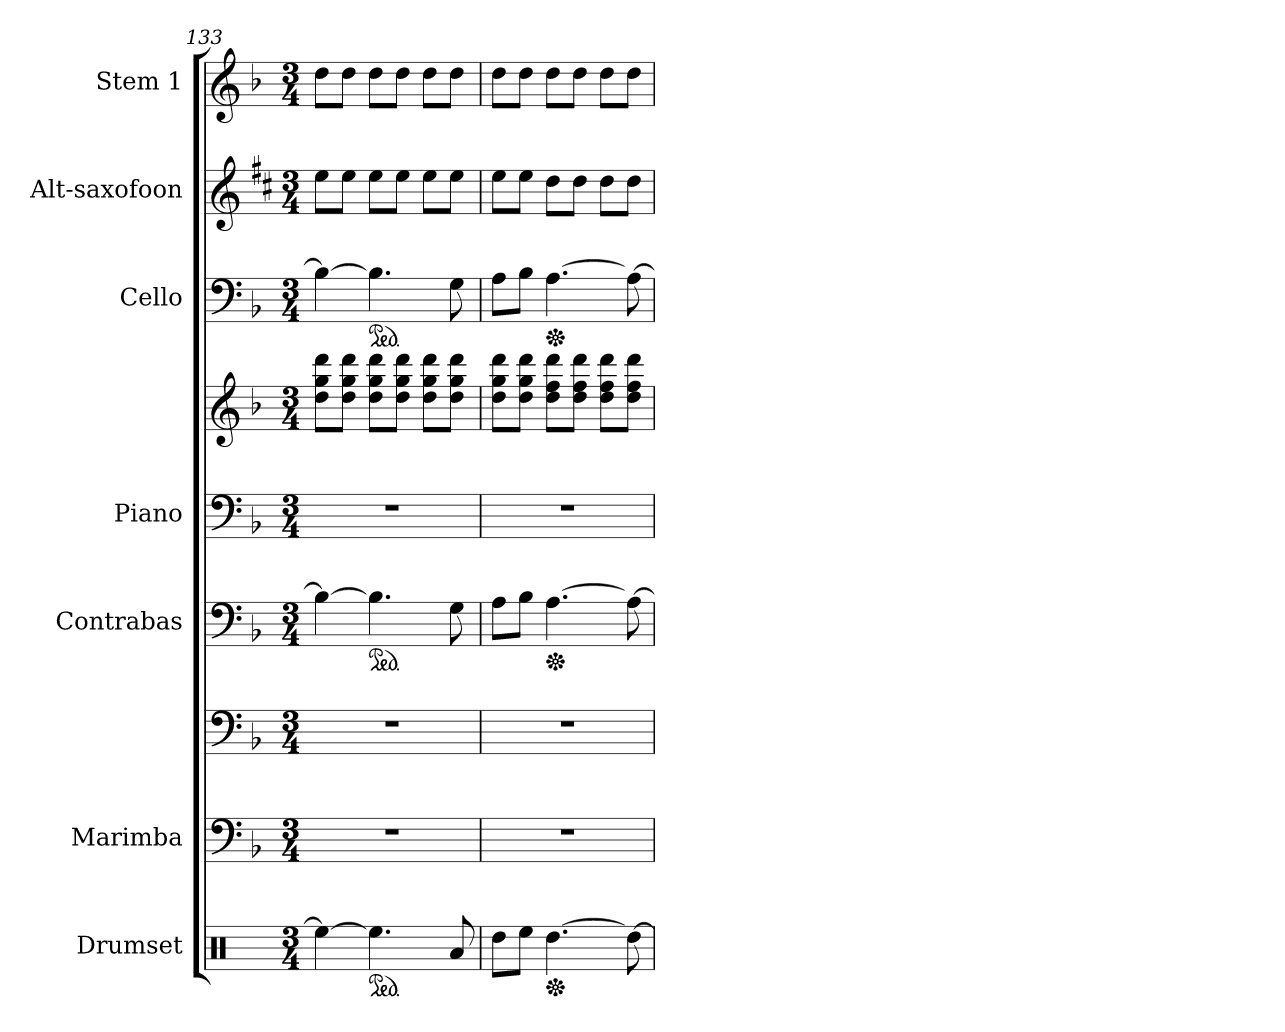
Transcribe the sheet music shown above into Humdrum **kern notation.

**kern	**kern	**kern	**kern	**kern	**kern	**kern	**kern	**kern
*part7	*part6	*part6	*part5	*part4	*part4	*part3	*part2	*part1
*staff9	*staff8	*staff7	*staff6	*staff5	*staff4	*staff3	*staff2	*staff1
*I"Drumset	*I"Marimba	*	*I"Contrabas	*I"Piano	*	*I"Cello	*I"Alt-saxofoon	*I"Stem 1
*I'D. set	*I'Mrm.	*	*I'Ca. Bs.	*I'Pno.	*	*	*I'A. Sax.	*I'Stm. 1
*clefX	*clefF4	*clefF4	*clefF4	*clefF4	*clefG2	*clefF4	*clefG2	*clefG2
*	*	*	*ITrd7c12	*	*	*	*ITrd5c9	*
*k[]	*k[b-]	*k[b-]	*k[b-]	*k[b-]	*k[b-]	*k[b-]	*k[b-]	*k[b-]
*M3/4	*M3/4	*M3/4	*M3/4	*M3/4	*M3/4	*M3/4	*M3/4	*M3/4
=133	=133	=133	=133	=133	=133	=133	=133	=133
4Ree\_	2.r	2.r	4BB-\_	2.r	8dd\ 8gg\ 8ddd\L	4B-\_	8g\L	8dd\L
.	.	.	.	.	8dd\ 8gg\ 8ddd\J	.	8g\J	8dd\J
*ped	*	*	*	*	*	*	*	*
*	*	*	*ped	*	*	*	*	*
*	*	*	*	*	*	*ped	*	*
4.Ree\]	.	.	4.BB-\]	.	8dd\ 8gg\ 8ddd\L	4.B-\]	8g\L	8dd\L
.	.	.	.	.	8dd\ 8gg\ 8ddd\J	.	8g\J	8dd\J
.	.	.	.	.	8dd\ 8gg\ 8ddd\L	.	8g\L	8dd\L
8Ra/	.	.	8GG\	.	8dd\ 8gg\ 8ddd\J	8G\	8g\J	8dd\J
=134	=134	=134	=134	=134	=134	=134	=134	=134
8Rdd\L	2.r	2.r	8AA\L	2.r	8dd\ 8gg\ 8ddd\L	8A\L	8g\L	8dd\L
8Ree\J	.	.	8BB-\J	.	8dd\ 8gg\ 8ddd\J	8B-\J	8g\J	8dd\J
*Xped	*	*	*	*	*	*	*	*
*	*	*	*Xped	*	*	*	*	*
*	*	*	*	*	*	*Xped	*	*
[4.Rdd\	.	.	[4.AA\	.	8dd\ 8ff\ 8ddd\L	[4.A\	8f\L	8dd\L
.	.	.	.	.	8dd\ 8ff\ 8ddd\J	.	8f\J	8dd\J
.	.	.	.	.	8dd\ 8ff\ 8ddd\L	.	8f\L	8dd\L
8Rdd\_	.	.	8AA\_	.	8dd\ 8ff\ 8ddd\J	8A\_	8f\J	8dd\J
=	=	=	=	=	=	=	=	=
*-	*-	*-	*-	*-	*-	*-	*-	*-
